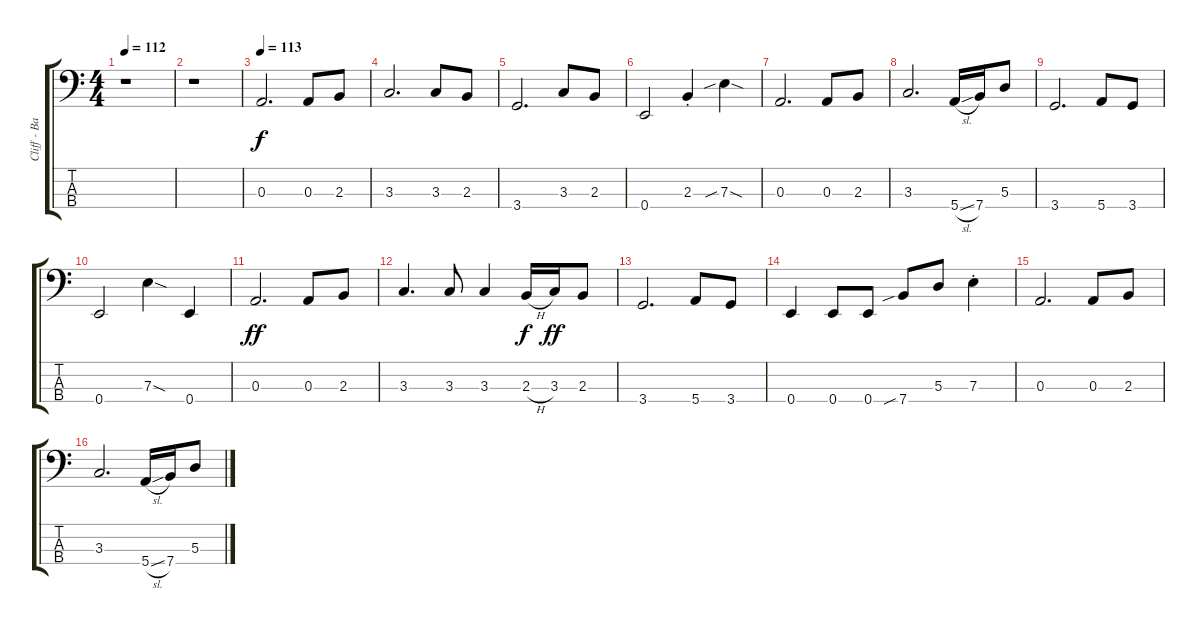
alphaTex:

\track ("Cliff - Bass" "Cliff - Ba") {instrument electricbassfinger}
\staff {score tabs}
\tuning (G2 D2 A1 E1) {hide}
\ts (4 4)
\tempo 112
\clef f4
\ks c
r.1{dy f} |
r.1 |
\tempo 113
0.3.2{d} 0.3.8 2.3.8 |
3.3.2{d} 3.3.8 2.3.8 |
3.4.2{d} 3.3.8 2.3.8 |
0.4.2 2.3{st}.4 7.3{sib sod}.4 |
0.3.2{d} 0.3.8 2.3.8 |
3.3.2{d} 5.4{sl}.16 7.4.16 5.3.8 |
3.4.2{d} 5.4.8 3.4.8 |
0.4.2 7.3{sod}.4 0.4.4 |
0.3.2{d dy ff} 0.3.8 2.3.8 |
3.3.4{d} 3.3.8 3.3.4 2.3{h}.16{dy f} 3.3.16{dy ff} 2.3.8 |
3.4.2{d} 5.4.8 3.4.8 |
0.4.4 0.4.8 0.4.8 7.4{sib}.8 5.3.8 7.3{st}.4 |
0.3.2{d} 0.3.8 2.3.8 |
3.3.2{d} 5.4{sl}.16 7.4.16 5.3.8
